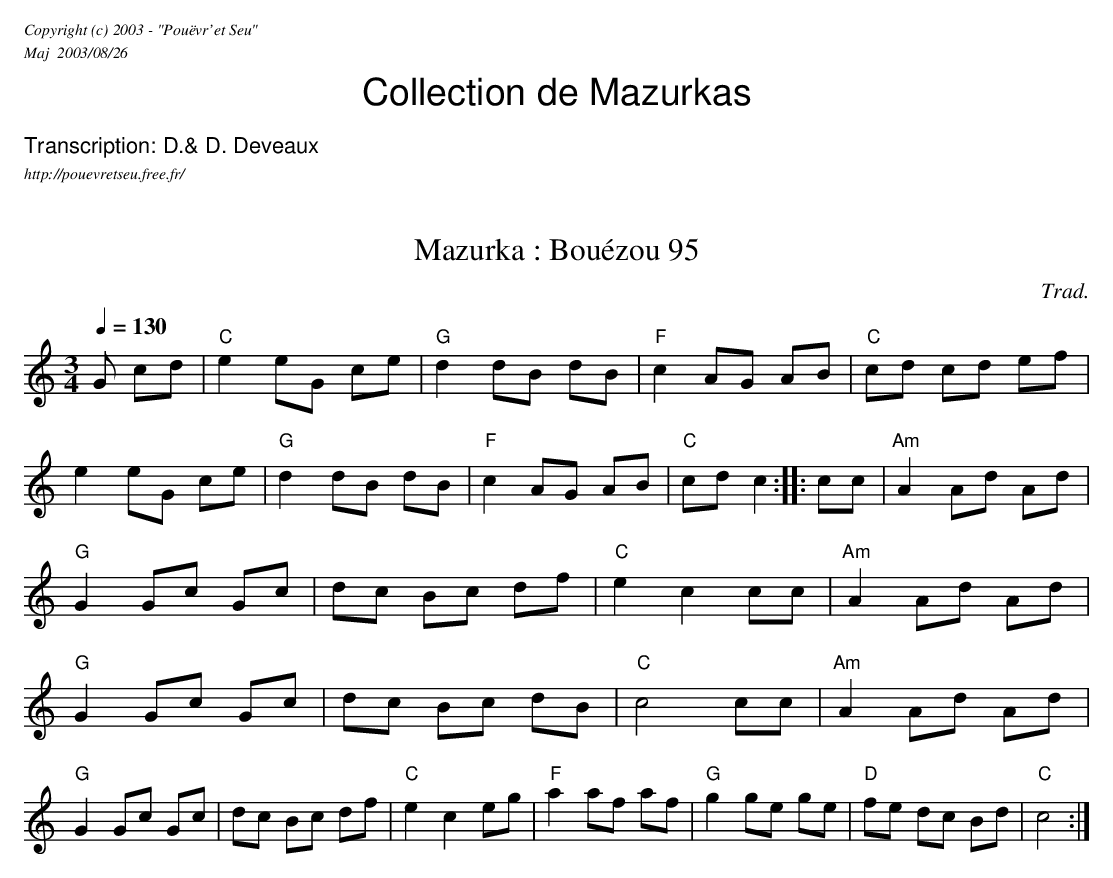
X:1
T: Mazurka : Bouézou 95
C: Trad.
L: 1/16
M: 3/4
K: C
Q: 1/4=130
G2 c2d2 | "C"e4 e2G2 c2e2 | "G"d4 d2B2 d2B2 | "F"c4 A2G2 A2B2 | \
"C"c2d2 c2d2 e2f2 | e4 e2G2 c2e2 | "G"d4 d2B2 d2B2 | "F"c4 A2G2 A2B2 | \
"C"c2d2 c4 :: c2c2 | "Am"A4 A2d2 A2d2 | "G"G4 G2c2 G2c2 | d2c2 B2c2 d2f2 | \
"C"e4 c4 c2c2 | "Am"A4 A2d2 A2d2 | "G"G4 G2c2 G2c2 | d2c2 B2c2 d2B2 | \
"C"c8 c2c2 | "Am"A4 A2d2 A2d2 | "G"G4 G2c2 G2c2 | d2c2 B2c2 d2f2 | \
"C"e4 c4 e2g2 | "F"a4 a2f2 a2f2 | "G"g4 g2e2 g2e2 | \
"D"f2e2 d2c2 B2d2 | "C"c8 :|
